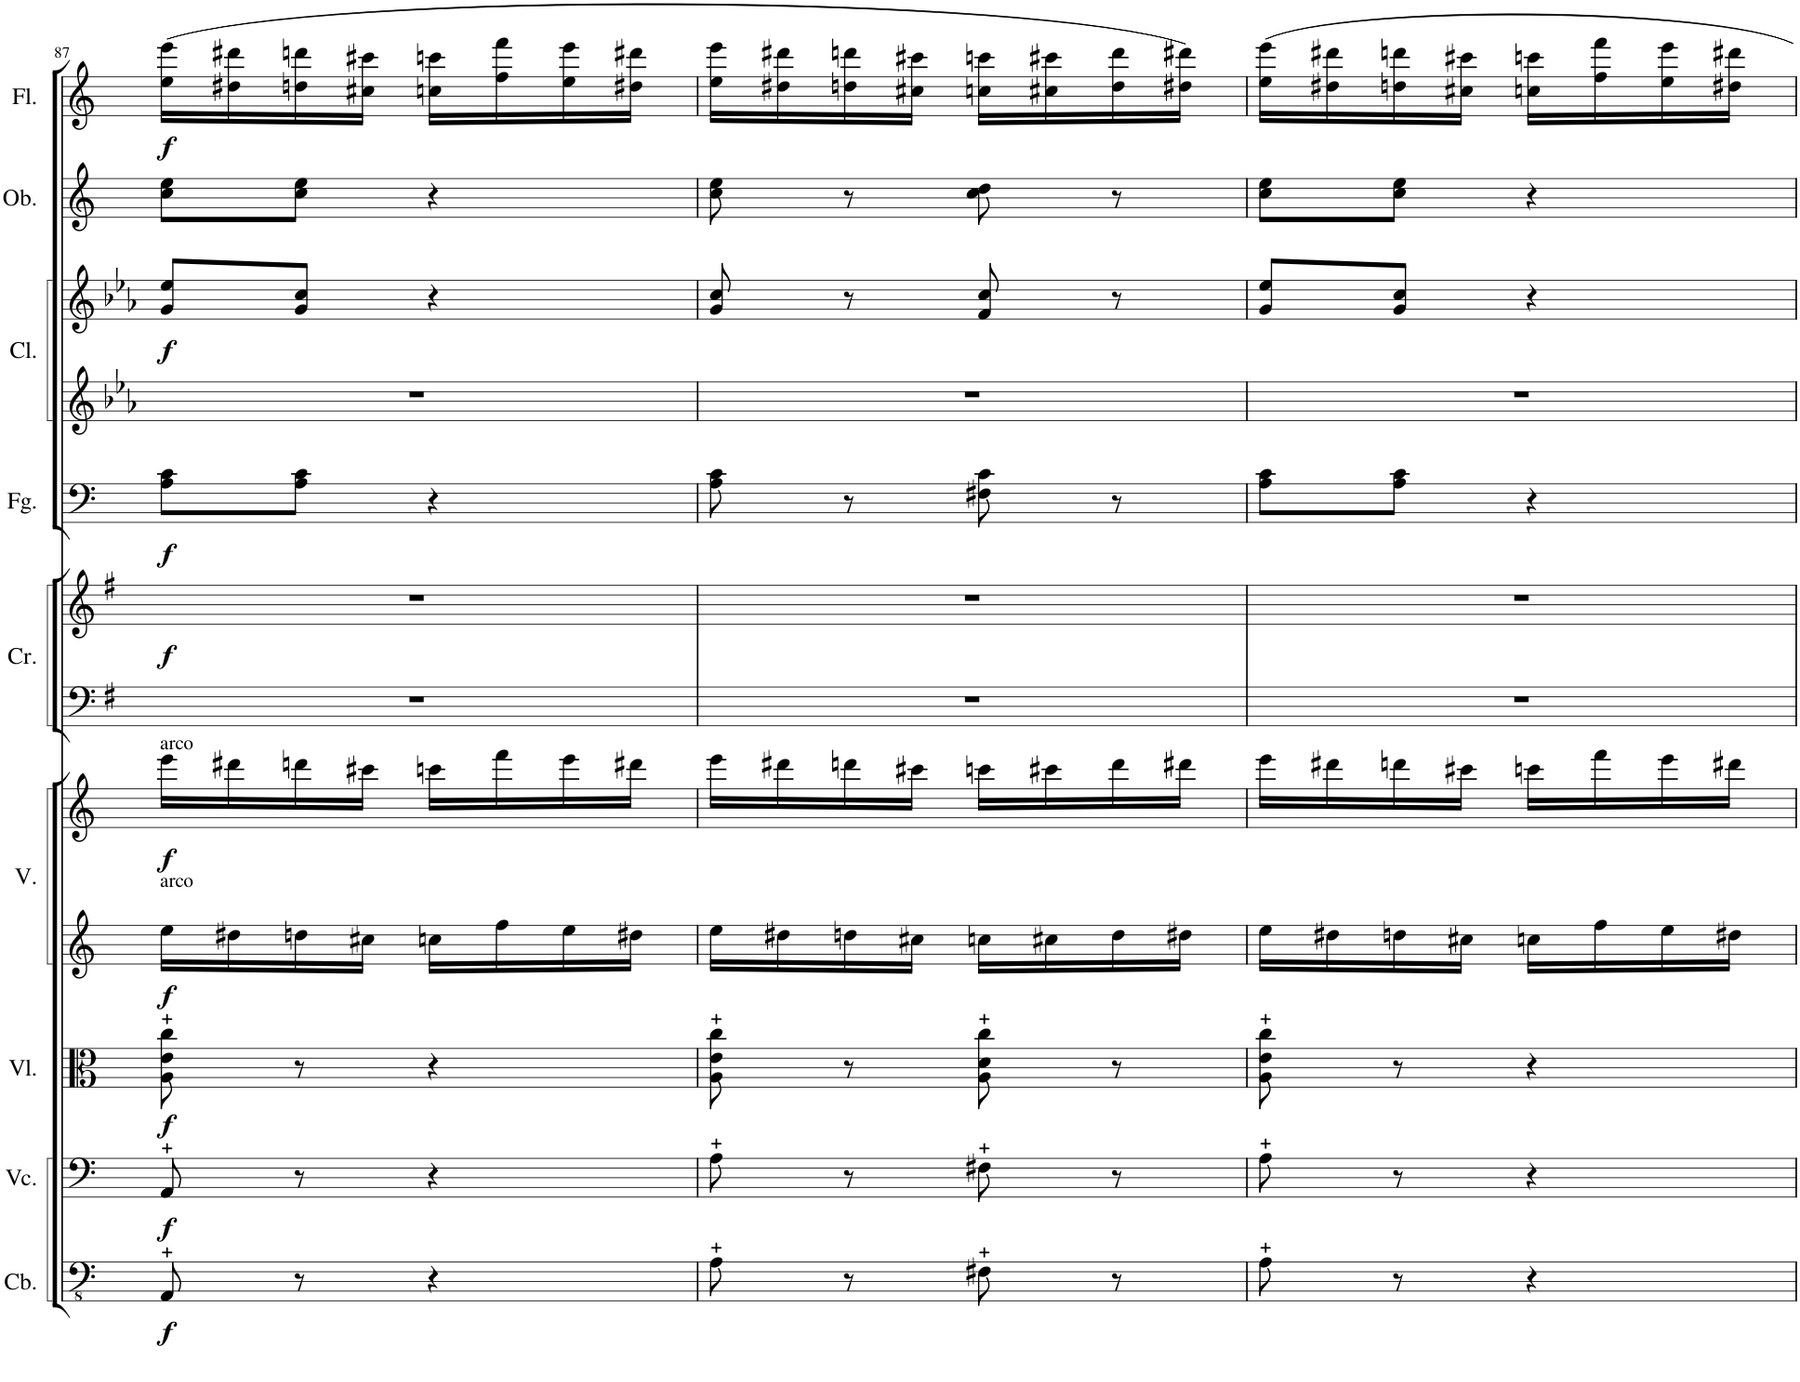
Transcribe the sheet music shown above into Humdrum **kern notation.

**kern	**dynam	**kern	**dynam	**kern	**dynam	**kern	**kern	**dynam	**kern	**dynam	**kern	**dynam	**kern	**kern	**dynam
*part8	*part8	*part7	*part7	*part6	*part6	*part5	*part5	*part5	*part4	*part4	*part3	*part3	*part2	*part1	*part1
*staff9	*staff9	*staff8	*staff8	*staff7	*staff7	*staff6	*staff5	*staff5/6	*staff4	*staff4	*staff3	*staff3	*staff2	*staff1	*staff1
*I"Contrabassi	*	*I"Violoncelli	*	*I"Viole	*	*I"Violini	*	*	*I"2 Fagotti	*	*I"2 Clarinetti (in A)	*	*I"2 Oboe	*I"2 Flauti	*
*I'Cb.	*	*I'Vc.	*	*I'Vl.	*	*I'V.	*	*	*I'Fg.	*	*I'Cl.	*	*I'Ob.	*I'Fl.	*
!!LO:PB:g=z
*clefFv4	*	*clefF4	*	*clefC3	*	*clefG2	*clefG2	*	*clefF4	*	*clefG2	*	*clefG2	*clefG2	*
*Trd7c12	*	*	*	*	*	*	*	*	*	*	*Trd2c3	*	*	*	*
*k[]	*	*k[]	*	*k[]	*	*k[]	*k[]	*	*k[]	*	*k[b-e-a-]	*	*k[]	*k[]	*
*M2/4	*	*M2/4	*	*M2/4	*	*M2/4	*M2/4	*	*M2/4	*	*M2/4	*	*M2/4	*M2/4	*
=87	=87	=87	=87	=87	=87	=87	=87	=87	=87	=87	=87	=87	=87	=87	=87
!	!	!	!	!	!	!	!LO:TX:a:t=arco	!	!	!	!	!	!	!	!
!	!	!	!	!	!	!LO:TX:a:t=arco	!	!	!	!	!	!	!	!	!
!	!LO:DY:b	!	!LO:DY:b	!	!LO:DY:b	!	!	!LO:DY:b=2	!	!	!	!	!	!	!
!	!	!	!	!	!	!	!	!LO:DY:n=1:b	!	!LO:DY:b	!	!LO:DY:b	!	!	!LO:DY:b
8AAA/	f	8AA/	f	8A\ 8e\ 8cc\	f	16ee\LL	16eee\LL	f f	8A\ 8c\L	f	8g/ 8ee-/L	f	8cc\ 8ee\L	(16ee\ 16eee\LL	f
.	.	.	.	.	.	16dd#X\	16ddd#X\	.	.	.	.	.	.	16dd#X\ 16ddd#X\	.
8r	.	8r	.	8r	.	16ddn\	16dddn\	.	8A\ 8c\J	.	8g/ 8cc/J	.	8cc\ 8ee\J	16ddn\ 16dddn\	.
.	.	.	.	.	.	16cc#X\JJ	16ccc#X\JJ	.	.	.	.	.	.	16cc#X\ 16ccc#X\JJ	.
4r	.	4r	.	4r	.	16ccn\LL	16cccn\LL	.	4r	.	4r	.	4r	16ccn\ 16cccn\LL	.
.	.	.	.	.	.	16ff\	16fff\	.	.	.	.	.	.	16ff\ 16fff\	.
.	.	.	.	.	.	16ee\	16eee\	.	.	.	.	.	.	16ee\ 16eee\	.
.	.	.	.	.	.	16dd#X\JJ	16ddd#X\JJ	.	.	.	.	.	.	16dd#X\ 16ddd#X\JJ	.
=88	=88	=88	=88	=88	=88	=88	=88	=88	=88	=88	=88	=88	=88	=88	=88
8AA\	.	8A\	.	8A\ 8e\ 8cc\	.	16ee\LL	16eee\LL	.	8A\ 8c\	.	8g/ 8cc/	.	8cc\ 8ee\	16ee\ 16eee\LL	.
.	.	.	.	.	.	16dd#X\	16ddd#X\	.	.	.	.	.	.	16dd#X\ 16ddd#X\	.
8r	.	8r	.	8r	.	16ddn\	16dddn\	.	8r	.	8r	.	8r	16ddn\ 16dddn\	.
.	.	.	.	.	.	16cc#X\JJ	16ccc#X\JJ	.	.	.	.	.	.	16cc#X\ 16ccc#X\JJ	.
8FF#X\	.	8F#X\	.	8A\ 8d\ 8cc\	.	16ccn\LL	16cccn\LL	.	8F#X\ 8c\	.	8f/ 8cc/	.	8cc\ 8dd\	16ccn\ 16cccn\LL	.
.	.	.	.	.	.	16cc#X\	16ccc#X\	.	.	.	.	.	.	16cc#X\ 16ccc#X\	.
8r	.	8r	.	8r	.	16dd\	16ddd\	.	8r	.	8r	.	8r	16dd\ 16ddd\	.
.	.	.	.	.	.	16dd#X\JJ	16ddd#X\JJ	.	.	.	.	.	.	16dd#X\ 16ddd#X\JJ)	.
=89	=89	=89	=89	=89	=89	=89	=89	=89	=89	=89	=89	=89	=89	=89	=89
8AA\	.	8A\	.	8A\ 8e\ 8cc\	.	16ee\LL	16eee\LL	.	8A\ 8c\L	.	8g/ 8ee-/L	.	8cc\ 8ee\L	16ee\ 16eee\LL	.
.	.	.	.	.	.	16dd#X\	16ddd#X\	.	.	.	.	.	.	16dd#X\ 16ddd#X\	.
8r	.	8r	.	8r	.	16ddn\	16dddn\	.	8A\ 8c\J	.	8g/ 8cc/J	.	8cc\ 8ee\J	16ddn\ 16dddn\	.
.	.	.	.	.	.	16cc#X\JJ	16ccc#X\JJ	.	.	.	.	.	.	16cc#X\ 16ccc#X\JJ	.
4r	.	4r	.	4r	.	16ccn\LL	16cccn\LL	.	4r	.	4r	.	4r	16ccn\ 16cccn\LL	.
.	.	.	.	.	.	16ff\	16fff\	.	.	.	.	.	.	16ff\ 16fff\	.
.	.	.	.	.	.	16ee\	16eee\	.	.	.	.	.	.	16ee\ 16eee\	.
.	.	.	.	.	.	16dd#X\JJ	16ddd#X\JJ	.	.	.	.	.	.	16dd#X\ 16ddd#X\JJ	.
=	=	=	=	=	=	=	=	=	=	=	=	=	=	=	=
*-	*-	*-	*-	*-	*-	*-	*-	*-	*-	*-	*-	*-	*-	*-	*-
